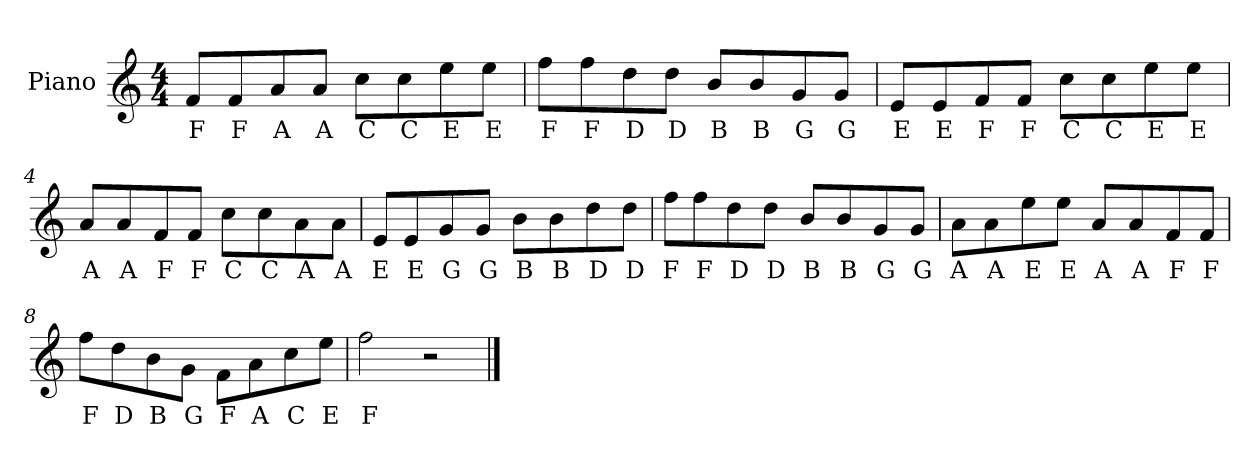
**kern	**text
*part1	*part1
*staff1	*staff1
*I"Piano	*
*I'Pno.	*
*clefG2	*
*k[]	*
*M4/4	*
=1	=1
!	!LO:LY:b
8f/L	F
!	!LO:LY:b
8f/	F
!	!LO:LY:b
8a/	A
!	!LO:LY:b
8a/J	A
!	!LO:LY:b
8cc\L	C
!	!LO:LY:b
8cc\	C
!	!LO:LY:b
8ee\	E
!	!LO:LY:b
8ee\J	E
=2	=2
!	!LO:LY:b
8ff\L	F
!	!LO:LY:b
8ff\	F
!	!LO:LY:b
8dd\	D
!	!LO:LY:b
8dd\J	D
!	!LO:LY:b
8b/L	B
!	!LO:LY:b
8b/	B
!	!LO:LY:b
8g/	G
!	!LO:LY:b
8g/J	G
=3	=3
!	!LO:LY:b
8e/L	E
!	!LO:LY:b
8e/	E
!	!LO:LY:b
8f/	F
!	!LO:LY:b
8f/J	F
!	!LO:LY:b
8cc\L	C
!	!LO:LY:b
8cc\	C
!	!LO:LY:b
8ee\	E
!	!LO:LY:b
8ee\J	E
=4	=4
!	!LO:LY:b
8a/L	A
!	!LO:LY:b
8a/	A
!	!LO:LY:b
8f/	F
!	!LO:LY:b
8f/J	F
!	!LO:LY:b
8cc\L	C
!	!LO:LY:b
8cc\	C
!	!LO:LY:b
8a\	A
!	!LO:LY:b
8a\J	A
!!LO:LB:g=z
=5	=5
!	!LO:LY:b
8e/L	E
!	!LO:LY:b
8e/	E
!	!LO:LY:b
8g/	G
!	!LO:LY:b
8g/J	G
!	!LO:LY:b
8b\L	B
!	!LO:LY:b
8b\	B
!	!LO:LY:b
8dd\	D
!	!LO:LY:b
8dd\J	D
=6	=6
!	!LO:LY:b
8ff\L	F
!	!LO:LY:b
8ff\	F
!	!LO:LY:b
8dd\	D
!	!LO:LY:b
8dd\J	D
!	!LO:LY:b
8b/L	B
!	!LO:LY:b
8b/	B
!	!LO:LY:b
8g/	G
!	!LO:LY:b
8g/J	G
=7	=7
!	!LO:LY:b
8a\L	A
!	!LO:LY:b
8a\	A
!	!LO:LY:b
8ee\	E
!	!LO:LY:b
8ee\J	E
!	!LO:LY:b
8a/L	A
!	!LO:LY:b
8a/	A
!	!LO:LY:b
8f/	F
!	!LO:LY:b
8f/J	F
=8	=8
!	!LO:LY:b
8ff\L	F
!	!LO:LY:b
8dd\	D
!	!LO:LY:b
8b\	B
!	!LO:LY:b
8g\J	G
!	!LO:LY:b
8f\L	F
!	!LO:LY:b
8a\	A
!	!LO:LY:b
8cc\	C
!	!LO:LY:b
8ee\J	E
!!LO:LB:g=z
=9	=9
!	!LO:LY:b
2ff\	F
2r	.
==	==
*-	*-
